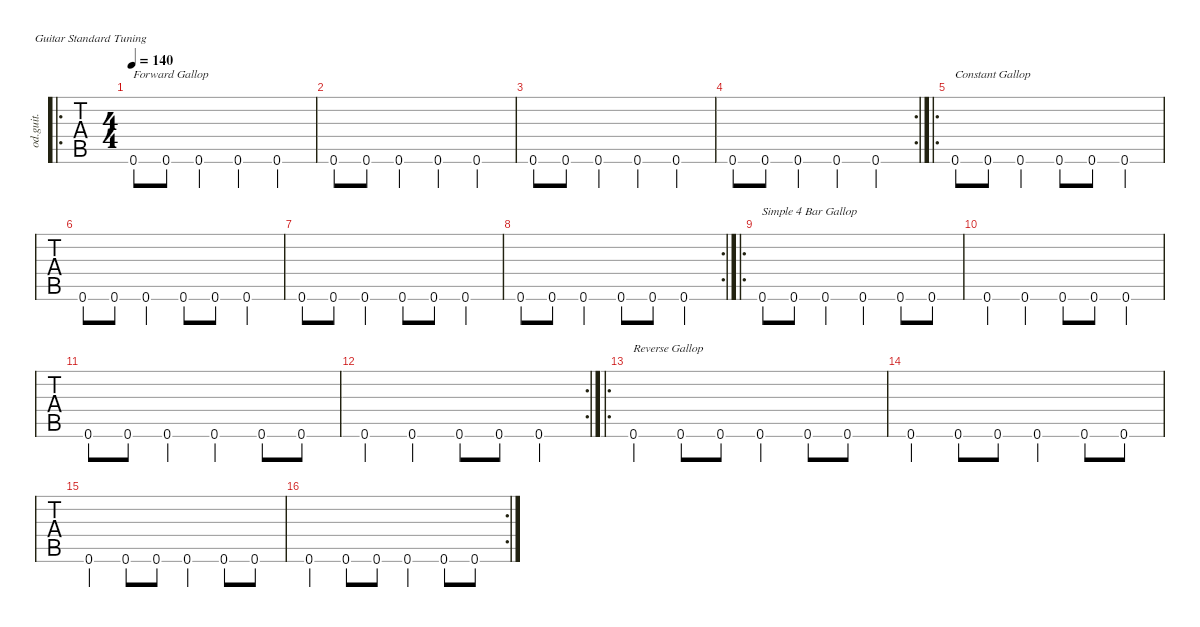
\defaultSystemsLayout 4
\hideDynamics
\bracketExtendMode nobrackets
\track ("Overdriven Guitar" "od.guit.") {instrument overdrivenguitar}
\staff {tabs}
\tuning (E4 B3 G3 D3 A2 E2)
\ro
\ts (4 4)
\tempo 140
\clef g2
\ks c
0.6.8{txt "Forward Gallop" dy mf instrument overdrivenguitar} 0.6.8 0.6.4 0.6.4 0.6.4 |
0.6.8 0.6.8 0.6.4 0.6.4 0.6.4 |
0.6.8 0.6.8 0.6.4 0.6.4 0.6.4 |
\rc 2
0.6.8 0.6.8 0.6.4 0.6.4 0.6.4 |
\ro
0.6.8{txt "Constant Gallop"} 0.6.8 0.6.4 0.6.8 0.6.8 0.6.4 |
0.6.8 0.6.8 0.6.4 0.6.8 0.6.8 0.6.4 |
0.6.8 0.6.8 0.6.4 0.6.8 0.6.8 0.6.4 |
\rc 2
0.6.8 0.6.8 0.6.4 0.6.8 0.6.8 0.6.4 |
\ro
0.6.8{txt "Simple 4 Bar Gallop"} 0.6.8 0.6.4 0.6.4 0.6.8 0.6.8 |
0.6.4 0.6.4 0.6.8 0.6.8 0.6.4 |
0.6.8 0.6.8 0.6.4 0.6.4 0.6.8 0.6.8 |
\rc 2
0.6.4 0.6.4 0.6.8 0.6.8 0.6.4 |
\ro
0.6.4{txt "Reverse Gallop"} 0.6.8 0.6.8 0.6.4 0.6.8 0.6.8 |
0.6.4 0.6.8 0.6.8 0.6.4 0.6.8 0.6.8 |
0.6.4 0.6.8 0.6.8 0.6.4 0.6.8 0.6.8 |
\rc 2
0.6.4 0.6.8 0.6.8 0.6.4 0.6.8 0.6.8
